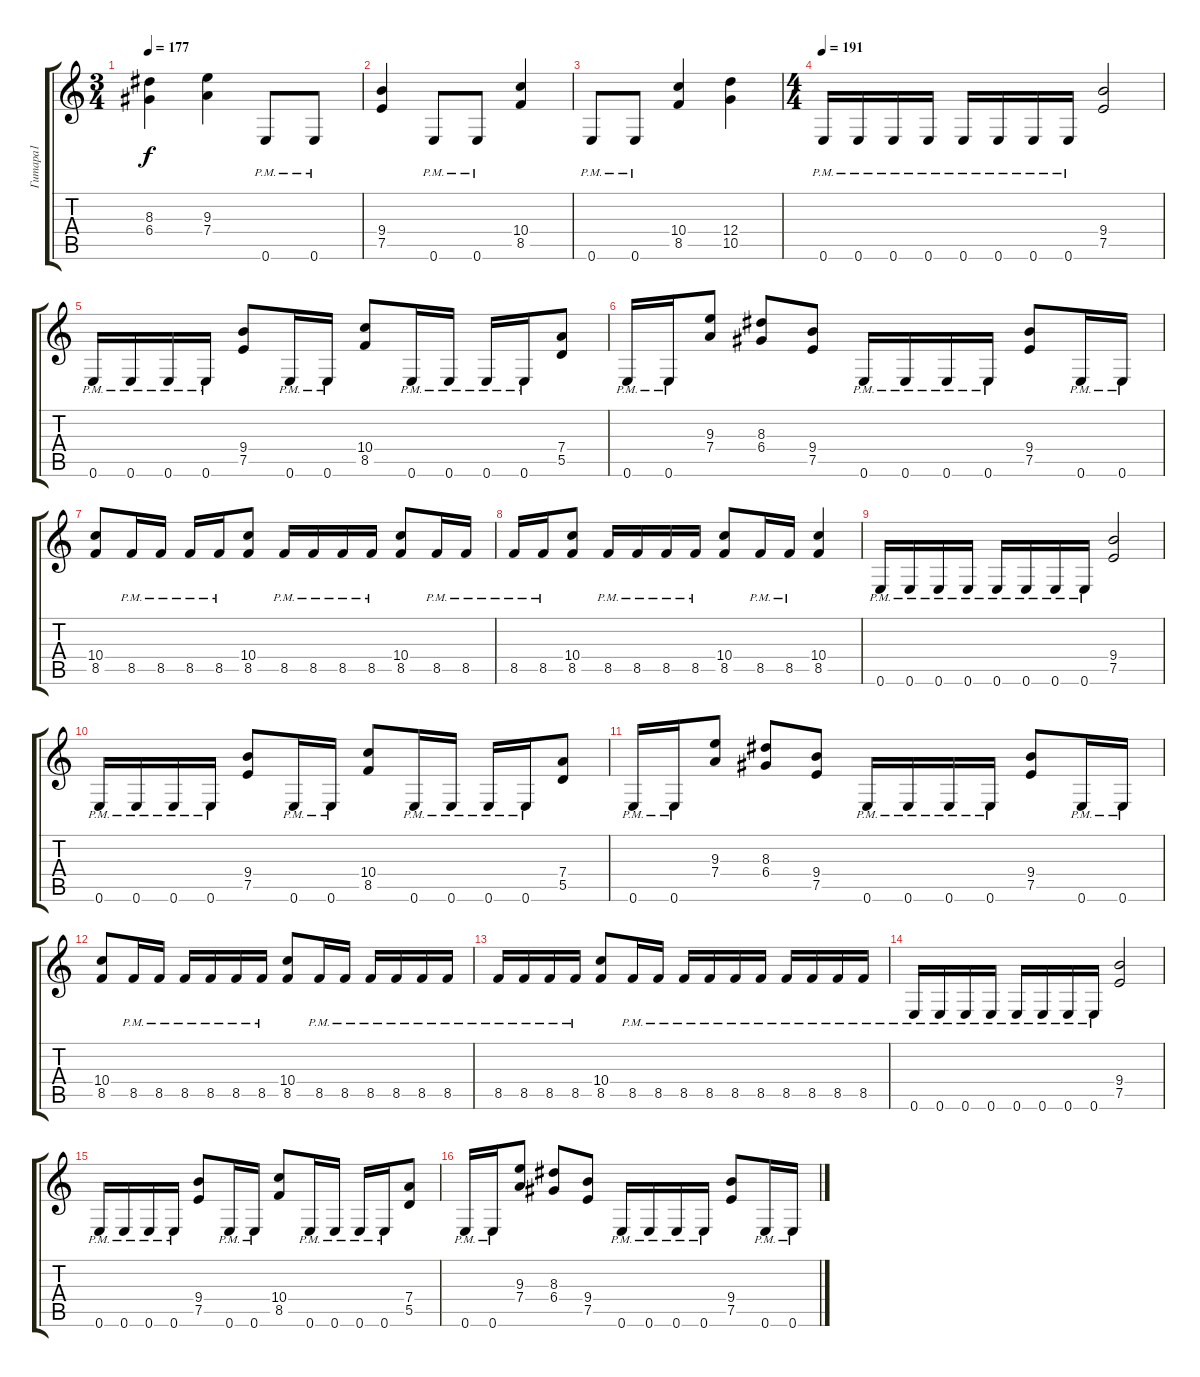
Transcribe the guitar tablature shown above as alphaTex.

\track ("Гитара1" "Гитара1") {instrument distortionguitar}
\staff {score tabs}
\tuning (E4 B3 G3 D3 A2 E2) {hide}
\ts (3 4)
\tempo 177
\clef g2
\ks c
(8.3 6.4).4{dy f} (9.3 7.4).4 0.6{pm}.8 0.6{pm}.8 |
(9.4 7.5).4 0.6{pm}.8 0.6{pm}.8 (10.4 8.5).4 |
0.6{pm}.8 0.6{pm}.8 (10.4 8.5).4 (12.4 10.5).4 |
\ts (4 4)
\tempo 191
0.6{pm}.16 0.6{pm}.16 0.6{pm}.16 0.6{pm}.16 0.6{pm}.16 0.6{pm}.16 0.6{pm}.16 0.6{pm}.16 (9.4 7.5).2 |
0.6{pm}.16 0.6{pm}.16 0.6{pm}.16 0.6{pm}.16 (9.4 7.5).8 0.6{pm}.16 0.6{pm}.16 (10.4 8.5).8 0.6{pm}.16 0.6{pm}.16 0.6{pm}.16 0.6{pm}.16 (7.4 5.5).8 |
0.6{pm}.16 0.6{pm}.16 (9.3 7.4).8 (8.3 6.4).8 (9.4 7.5).8 0.6{pm}.16 0.6{pm}.16 0.6{pm}.16 0.6{pm}.16 (9.4 7.5).8 0.6{pm}.16 0.6{pm}.16 |
(10.4 8.5).8 8.5{pm}.16 8.5{pm}.16 8.5{pm}.16 8.5{pm}.16 (10.4 8.5).8 8.5{pm}.16 8.5{pm}.16 8.5{pm}.16 8.5{pm}.16 (10.4 8.5).8 8.5{pm}.16 8.5{pm}.16 |
8.5{pm}.16 8.5{pm}.16 (10.4 8.5).8 8.5{pm}.16 8.5{pm}.16 8.5{pm}.16 8.5{pm}.16 (10.4 8.5).8 8.5{pm}.16 8.5{pm}.16 (10.4 8.5).4 |
0.6{pm}.16 0.6{pm}.16 0.6{pm}.16 0.6{pm}.16 0.6{pm}.16 0.6{pm}.16 0.6{pm}.16 0.6{pm}.16 (9.4 7.5).2 |
0.6{pm}.16 0.6{pm}.16 0.6{pm}.16 0.6{pm}.16 (9.4 7.5).8 0.6{pm}.16 0.6{pm}.16 (10.4 8.5).8 0.6{pm}.16 0.6{pm}.16 0.6{pm}.16 0.6{pm}.16 (7.4 5.5).8 |
0.6{pm}.16 0.6{pm}.16 (9.3 7.4).8 (8.3 6.4).8 (9.4 7.5).8 0.6{pm}.16 0.6{pm}.16 0.6{pm}.16 0.6{pm}.16 (9.4 7.5).8 0.6{pm}.16 0.6{pm}.16 |
(10.4 8.5).8 8.5{pm}.16 8.5{pm}.16 8.5{pm}.16 8.5{pm}.16 8.5{pm}.16 8.5{pm}.16 (10.4 8.5).8 8.5{pm}.16 8.5{pm}.16 8.5{pm}.16 8.5{pm}.16 8.5{pm}.16 8.5{pm}.16 |
8.5{pm}.16 8.5{pm}.16 8.5{pm}.16 8.5{pm}.16 (10.4 8.5).8 8.5{pm}.16 8.5{pm}.16 8.5{pm}.16 8.5{pm}.16 8.5{pm}.16 8.5{pm}.16 8.5{pm}.16 8.5{pm}.16 8.5{pm}.16 8.5{pm}.16 |
0.6{pm}.16 0.6{pm}.16 0.6{pm}.16 0.6{pm}.16 0.6{pm}.16 0.6{pm}.16 0.6{pm}.16 0.6{pm}.16 (9.4 7.5).2 |
0.6{pm}.16 0.6{pm}.16 0.6{pm}.16 0.6{pm}.16 (9.4 7.5).8 0.6{pm}.16 0.6{pm}.16 (10.4 8.5).8 0.6{pm}.16 0.6{pm}.16 0.6{pm}.16 0.6{pm}.16 (7.4 5.5).8 |
0.6{pm}.16 0.6{pm}.16 (9.3 7.4).8 (8.3 6.4).8 (9.4 7.5).8 0.6{pm}.16 0.6{pm}.16 0.6{pm}.16 0.6{pm}.16 (9.4 7.5).8 0.6{pm}.16 0.6{pm}.16
